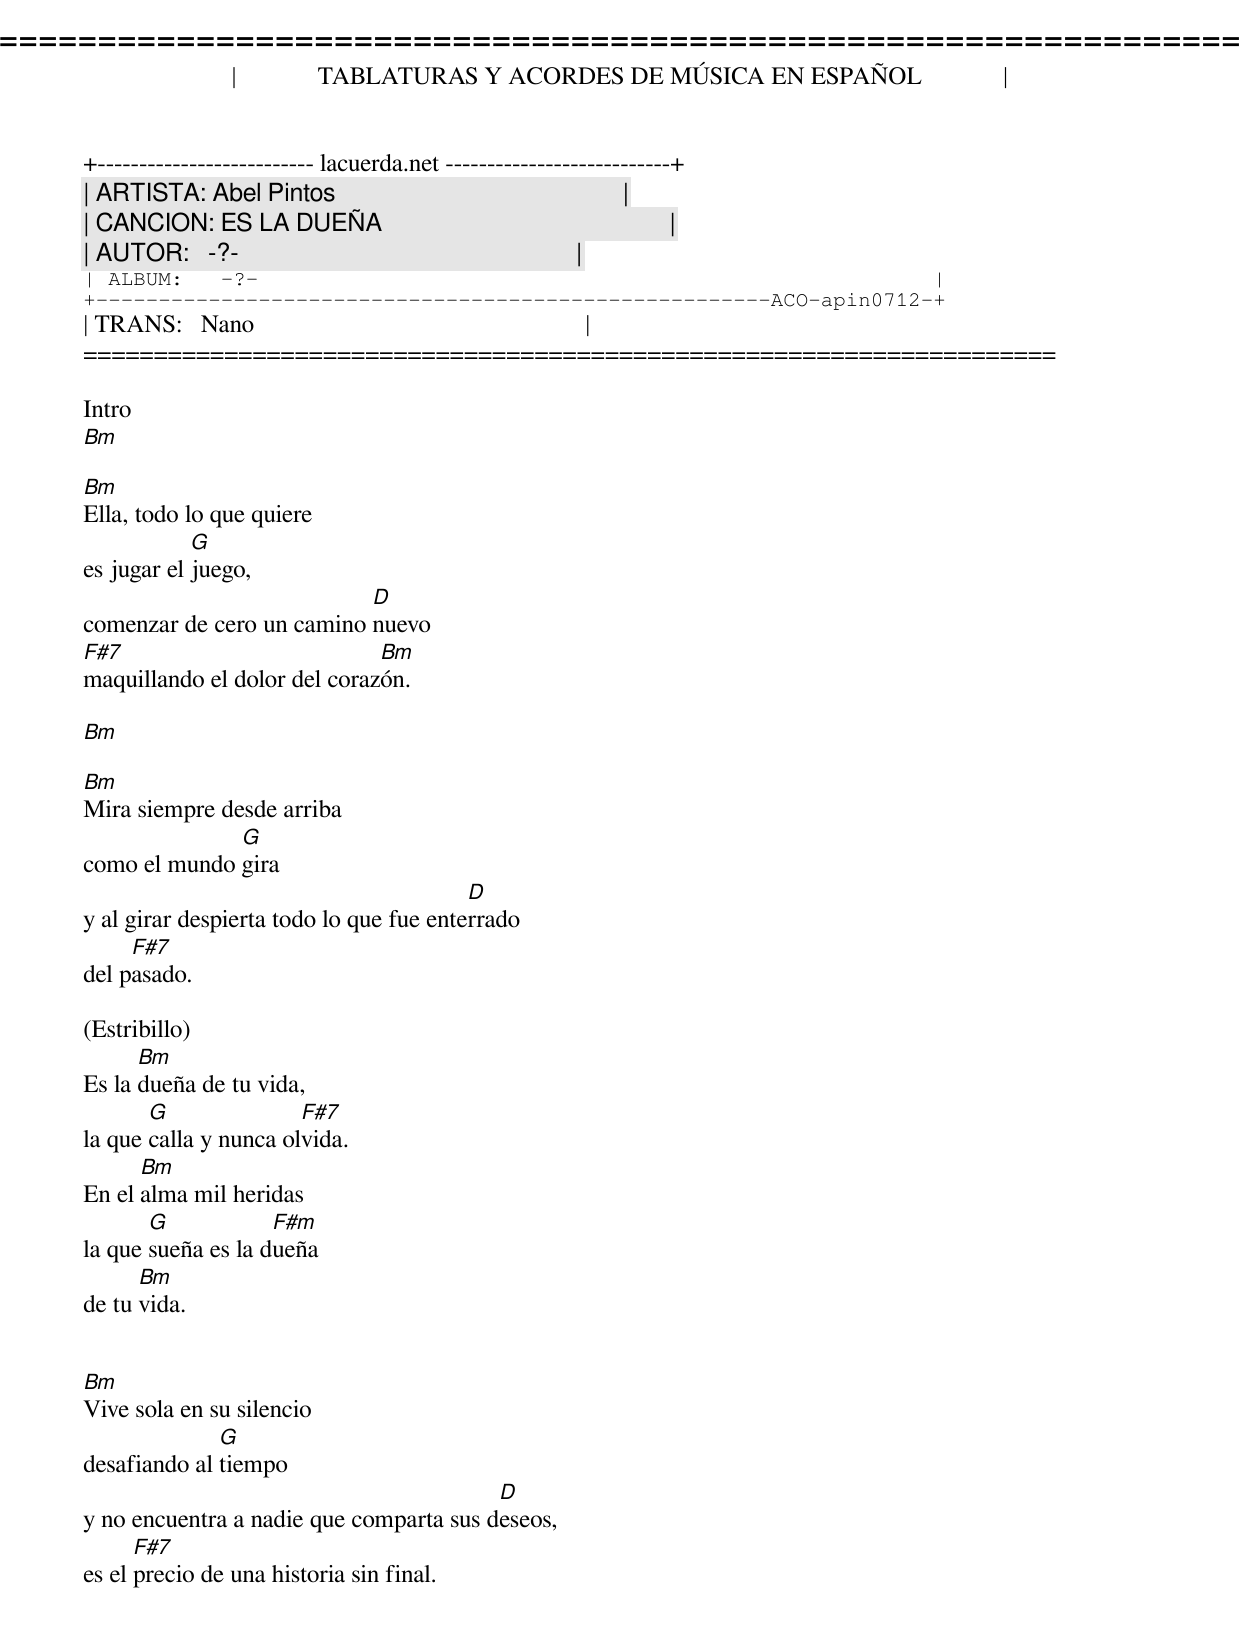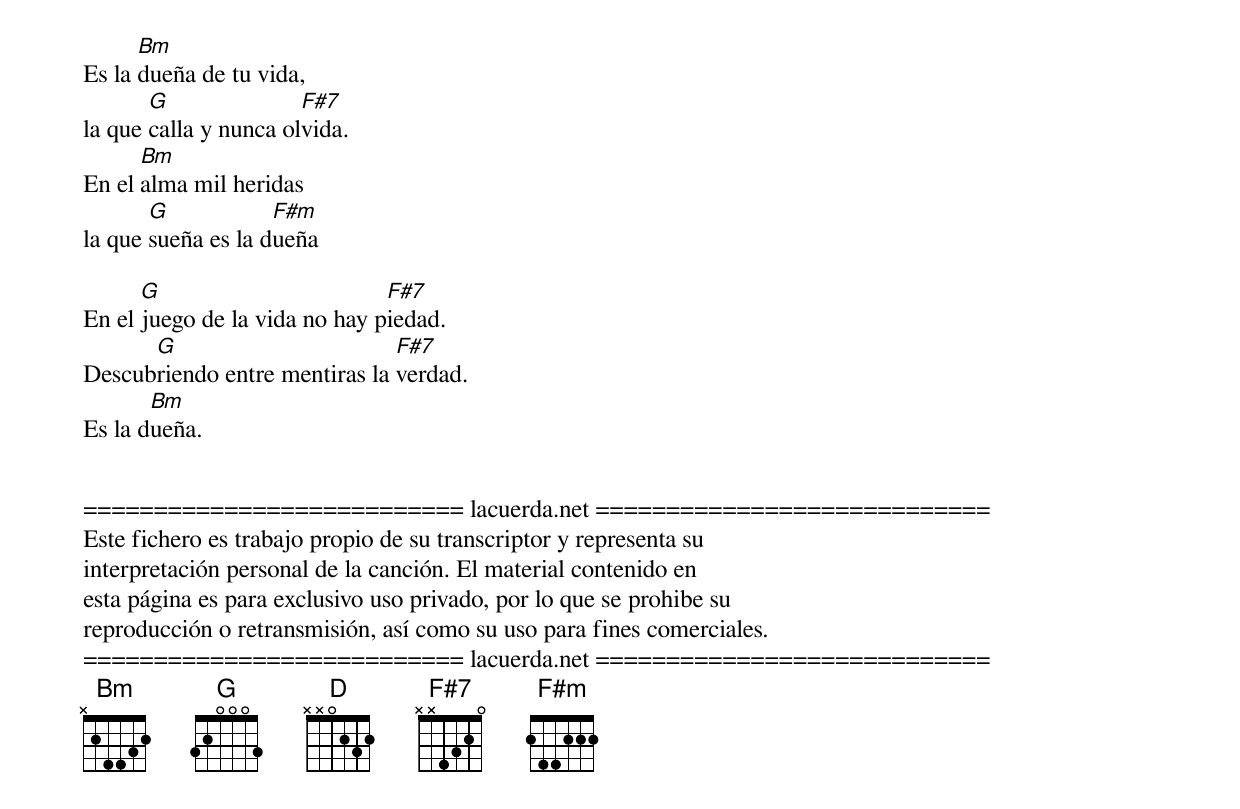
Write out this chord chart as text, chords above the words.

=====================================================================
|             TABLATURAS Y ACORDES DE MÚSICA EN ESPAÑOL             |
+-------------------------- lacuerda.net ---------------------------+
| ARTISTA: Abel Pintos                                              |
| CANCION: ES LA DUEÑA                                              |
| AUTOR:   -?-                                                      |
| ALBUM:   -?-                                                      |
+------------------------------------------------------ACO-apin0712-+
| TRANS:   Nano                                                     |
=====================================================================

Intro
Bm

Bm
Ella, todo lo que quiere
            G
es jugar el juego,
                           D
comenzar de cero un camino nuevo
F#7                           Bm
maquillando el dolor del corazón.

Bm

Bm
Mira siempre desde arriba
              G
como el mundo gira
                                         D
y al girar despierta todo lo que fue enterrado
     F#7
del pasado.

(Estribillo)
      Bm
Es la dueña de tu vida,
       G               F#7
la que calla y nunca olvida.
      Bm
En el alma mil heridas
       G            F#m
la que sueña es la dueña
      Bm
de tu vida.


Bm
Vive sola en su silencio
              G
desafiando al tiempo
                                         D
y no encuentra a nadie que comparta sus deseos,
      F#7
es el precio de una historia sin final.

      Bm
Es la dueña de tu vida,
       G               F#7
la que calla y nunca olvida.
      Bm
En el alma mil heridas
       G            F#m
la que sueña es la dueña

      G                        F#7
En el juego de la vida no hay piedad.
      G                        F#7
Descubriendo entre mentiras la verdad.
       Bm
Es la dueña.


=========================== lacuerda.net ============================
Este fichero es trabajo propio de su transcriptor y representa su
interpretación personal de la canción. El material contenido en
esta página es para exclusivo uso privado, por lo que se prohibe su
reproducción o retransmisión, así como su uso para fines comerciales.
=========================== lacuerda.net ============================
